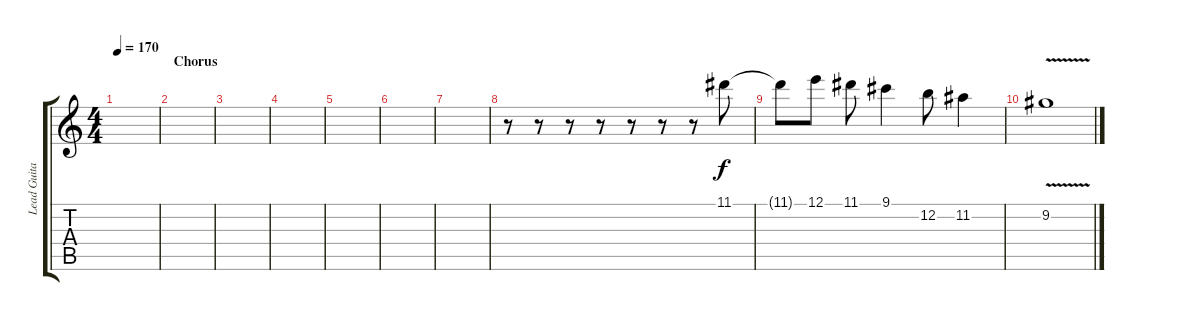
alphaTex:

\track ("Lead Guitar" "Lead Guita") {instrument overdrivenguitar}
\staff {score tabs}
\tuning (E4 B3 G3 D3 A2 E2) {hide}
\ts (4 4)
\tempo 170
\clef g2
\ks c
|
\section ("" "Chorus")
|
|
|
|
|
|
r.8 r.8 r.8 r.8 r.8 r.8 r.8 11.1.8 |
11.1{t}.8 12.1.8 11.1.8 9.1.4 12.2.8 11.2.4 |
9.2{v}.1
